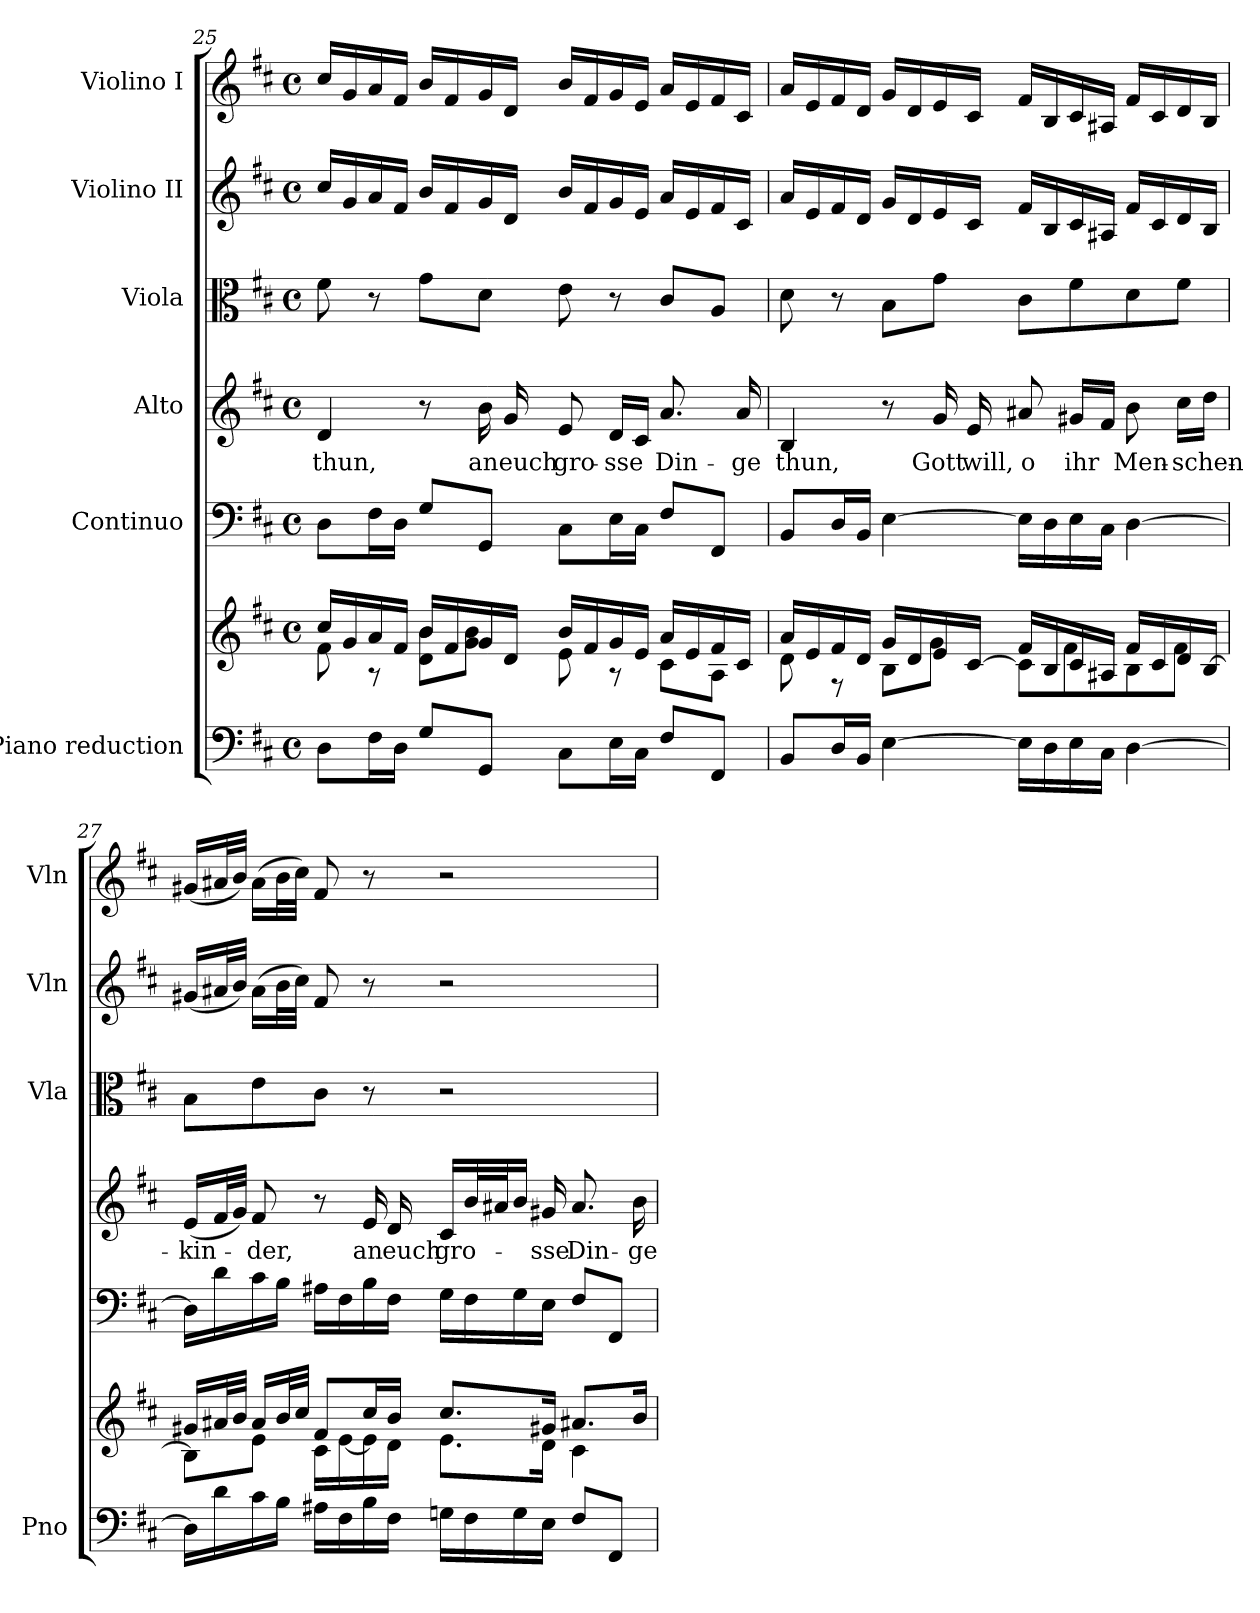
**kern	**kern	**kern	**kern	**text	**kern	**kern	**kern
*part6	*part6	*part5	*part4	*part4	*part3	*part2	*part1
*staff7	*staff6	*staff5	*staff4	*staff4	*staff3	*staff2	*staff1
*I"Piano reduction	*	*I"Continuo	*I"Alto	*	*I"Viola	*I"Violino II	*I"Violino I
*I'Pno	*	*	*	*	*I'Vla	*I'Vln	*I'Vln
*clefF4	*clefG2	*clefF4	*clefG2	*	*clefC3	*clefG2	*clefG2
*k[f#c#]	*k[f#c#]	*k[f#c#]	*k[f#c#]	*	*k[f#c#]	*k[f#c#]	*k[f#c#]
*M4/4	*M4/4	*M4/4	*M4/4	*	*M4/4	*M4/4	*M4/4
*met(c)	*met(c)	*met(c)	*met(c)	*	*met(c)	*met(c)	*met(c)
=25	=25	=25	=25	=25	=25	=25	=25
*	*^	*	*	*	*	*	*
!	!	!	!	!	!LO:LY:b	!	!	!
8D\L	16cc#/LL	8f#\	8D\L	4d/	thun,	8f#\	16cc#/LL	16cc#/LL
.	16g/	.	.	.	.	.	16g/	16g/
16F#\L	16a/	8r	16F#\L	.	.	8r	16a/	16a/
16D\JJ	16f#/JJ	.	16D\JJ	.	.	.	16f#/JJ	16f#/JJ
8G/L	16b/LL	8d\ 8b\L	8G/L	8r	.	8g\L	16b/LL	16b/LL
.	16f#/	.	.	.	.	.	16f#/	16f#/
!	!	!	!	!	!LO:LY:b	!	!	!
8GG/J	16g/	8g\ 8b\J	8GG/J	16b\	an	8d\J	16g/	16g/
!	!	!	!	!	!LO:LY:b	!	!	!
.	16d/JJ	.	.	16g/	euch	.	16d/JJ	16d/JJ
!	!	!	!	!	!LO:LY:b	!	!	!
8C#\L	16b/LL	8e\	8C#\L	8e/	gro-	8e\	16b/LL	16b/LL
.	16f#/	.	.	.	.	.	16f#/	16f#/
!	!	!	!	!	!LO:LY:b	!	!	!
16E\L	16g/	8r	16E\L	16d/LL	-sse	8r	16g/	16g/
16C#\JJ	16e/JJ	.	16C#\JJ	16c#/JJ	.	.	16e/JJ	16e/JJ
!	!	!	!	!	!LO:LY:b	!	!	!
8F#/L	16a/LL	8c#\L	8F#/L	8.a/	Din-	8c#/L	16a/LL	16a/LL
.	16e/	.	.	.	.	.	16e/	16e/
8FF#/J	16f#/	8A\J	8FF#/J	.	.	8A/J	16f#/	16f#/
!	!	!	!	!	!LO:LY:b	!	!	!
.	16c#/JJ	.	.	16a/	-ge	.	16c#/JJ	16c#/JJ
!!LO:LB:g=z
=26	=26	=26	=26	=26	=26	=26	=26	=26
!	!	!	!	!	!LO:LY:b	!	!	!
8BB/L	16a/LL	8d\	8BB/L	4B/	thun,	8d\	16a/LL	16a/LL
.	16e/	.	.	.	.	.	16e/	16e/
16D/L	16f#/	8r	16D/L	.	.	8r	16f#/	16f#/
16BB/JJ	16d/JJ	.	16BB/JJ	.	.	.	16d/JJ	16d/JJ
[4E\	16g/LL	8B\L	[4E\	8r	.	8B\L	16g/LL	16g/LL
.	16d/	.	.	.	.	.	16d/	16d/
!	!	!	!	!	!LO:LY:b	!	!	!
.	16e/	8g\J	.	16g/	Gott	8g\J	16e/	16e/
!	!	!	!	!	!LO:LY:b	!	!	!
.	[<16c#/JJ	.	.	16e/	will,	.	16c#/JJ	16c#/JJ
!	!	!	!	!	!LO:LY:b	!	!	!
16E\LL]	16f#/LL	8c#\L]	16E\LL]	8a#X/	o	8c#\L	16f#/LL	16f#/LL
16D\	16B/	.	16D\	.	.	.	16B/	16B/
!	!	!	!	!	!LO:LY:b	!	!	!
16E\	16c#/	8f#\	16E\	16g#X/LL	ihr	8f#\	16c#/	16c#/
16C#\JJ	16A#X/JJ	.	16C#\JJ	16f#/JJ	.	.	16A#X/JJ	16A#X/JJ
!	!	!	!	!	!LO:LY:b	!	!	!
[4D\	16f#/LL	8B\	[4D\	8b\	Men-	8d\	16f#/LL	16f#/LL
.	16c#/	.	.	.	.	.	16c#/	16c#/
!	!	!	!	!	!LO:LY:b	!	!	!
.	16d/	8f#\J	.	16cc#\LL	-schen-	8f#\J	16d/	16d/
.	[<16B/JJ	.	.	16dd\JJ	.	.	16B/JJ	16B/JJ
=27	=27	=27	=27	=27	=27	=27	=27	=27
!	!	!	!	!	!LO:LY:b	!	!	!
16D\LL]	16g#X/LL	8B\L]	16D\LL]	(16e/LL	-kin-	8B\L	(16g#X/LL	(16g#X/LL
16d\	32a#X/L	.	16d\	32f#/L	.	.	32a#X/L	32a#X/L
.	32b/JJJ	.	.	32g/JJJ)	.	.	32b/JJJ)	32b/JJJ)
!	!	!	!	!	!LO:LY:b	!	!	!
16c#\	16a#/LL	8e\J	16c#\	8f#/	-der,	8e\	(16a#\LL	(16a#\LL
16B\JJ	32b/L	.	16B\JJ	.	.	.	32b\L	32b\L
.	32cc#/JJJ	.	.	.	.	.	32cc#\JJJ)	32cc#\JJJ)
16A#X\LL	8f#/L	16c#\LL	16A#X\LL	8r	.	8c#\J	8f#/	8f#/
16F#\	.	[16e\	16F#\	.	.	.	.	.
!	!	!	!	!	!LO:LY:b	!	!	!
16B\	16cc#/L	16e\]	16B\	16e/	an	8r	8r	8r
!	!	!	!	!	!LO:LY:b	!	!	!
16F#\JJ	16b/JJ	16d\JJ	16F#\JJ	16d/	euch	.	.	.
!	!	!	!	!	!LO:LY:b	!	!	!
16Gn\LL	8.cc#/L	8.e\L	16G\LL	16c#/LL	gro-	2r	2r	2r
16F#\	.	.	16F#\	32b/L	.	.	.	.
.	.	.	.	32a#X/J	.	.	.	.
16G\	.	.	16G\	16b/JJ	.	.	.	.
!	!	!	!	!	!LO:LY:b	!	!	!
16E\JJ	16g#X/Jk	16d\Jk	16E\JJ	16g#X/	-sse	.	.	.
!	!	!	!	!	!LO:LY:b	!	!	!
8F#/L	8.a#X/L	4c#\	8F#/L	8.a#/	Din-	.	.	.
8FF#/J	.	.	8FF#/J	.	.	.	.	.
!	!	!	!	!	!LO:LY:b	!	!	!
.	16b/Jk	.	.	16b\	-ge	.	.	.
*	*v	*v	*	*	*	*	*	*
=	=	=	=	=	=	=	=
*-	*-	*-	*-	*-	*-	*-	*-
